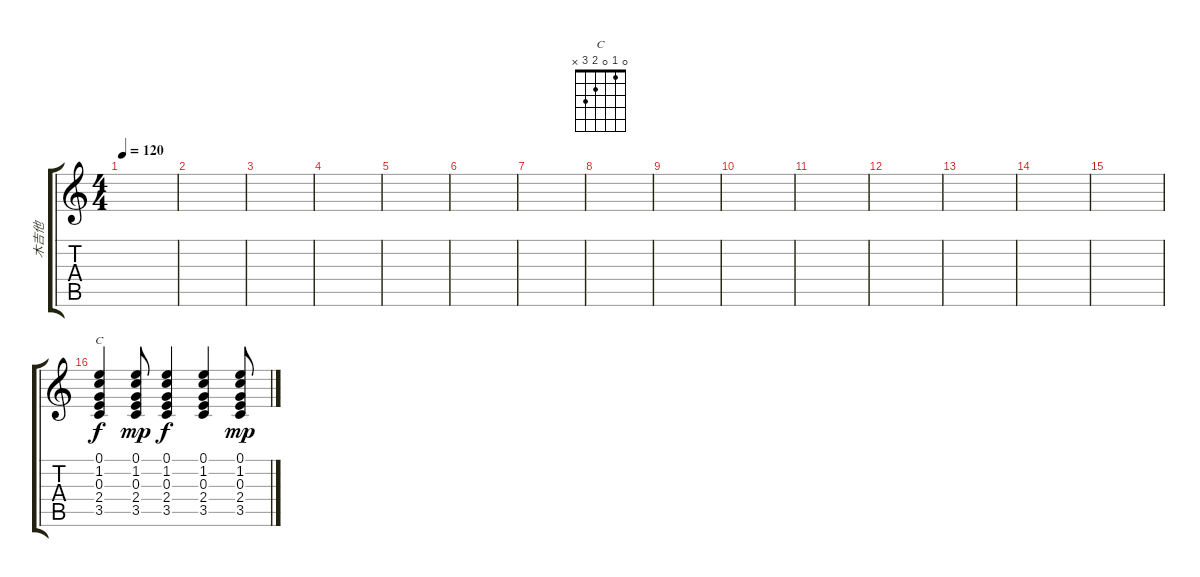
\track ("木吉他" "木吉他") {instrument acousticguitarsteel}
\staff {score tabs}
\tuning (E4 B3 G3 D3 A2 E2) {hide}
\chord ("C" 0 1 0 2 3 x)
\ts (4 4)
\tempo 120
\clef g2
\ks c
|
|
|
|
|
|
|
|
|
|
|
|
|
|
|
(0.1 1.2 0.3 2.4 3.5).4{ch "C" dy f} (0.1 1.2 0.3 2.4 3.5).8{dy mp} (0.1 1.2 0.3 2.4 3.5).4{dy f} (0.1 1.2 0.3 2.4 3.5).4 (0.1 1.2 0.3 2.4 3.5).8{dy mp}
